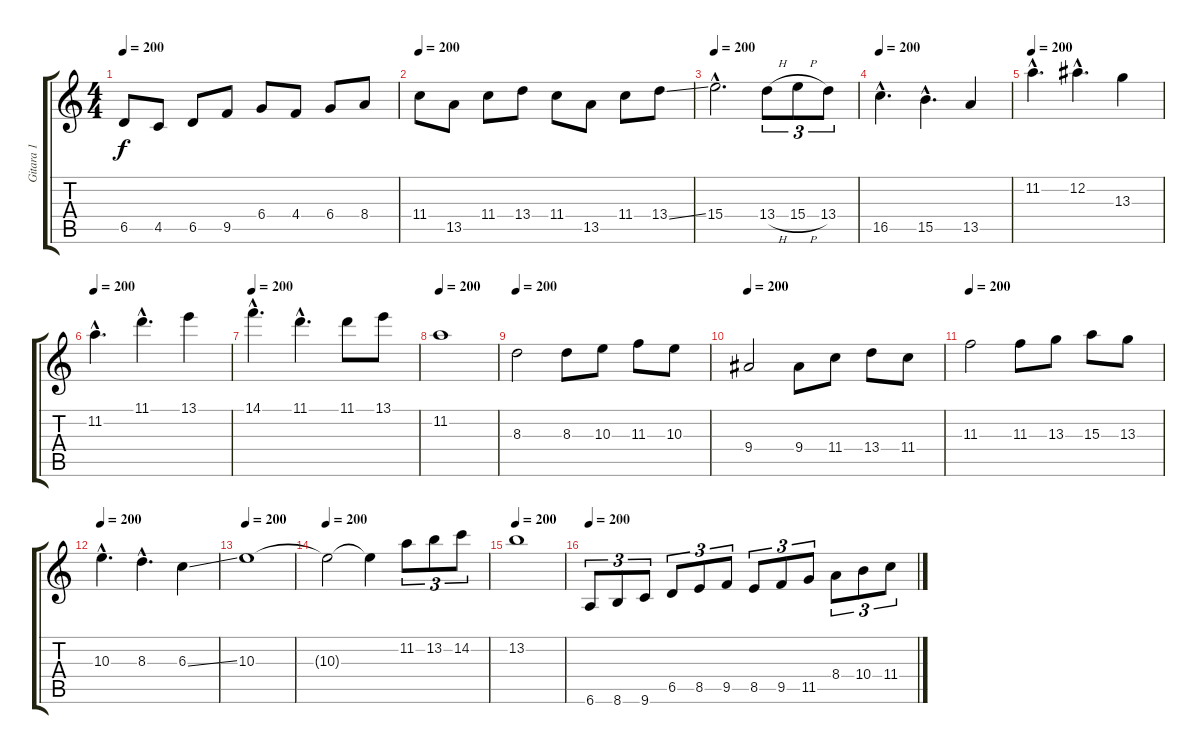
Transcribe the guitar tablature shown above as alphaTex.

\track ("Gitara 1" "Gitara 1") {instrument overdrivenguitar}
\staff {score tabs}
\tuning (Eb4 Bb3 Gb3 Db3 Ab2 Eb2) {hide}
\ts (4 4)
\tempo 200
\clef g2
\ks c
6.5.8{dy f} 4.5.8 6.5.8 9.5.8 6.4.8 4.4.8 6.4.8 8.4.8 |
\tempo 200
11.4.8 13.5.8 11.4.8 13.4.8 11.4.8 13.5.8 11.4.8 13.4{ss}.8 |
\tempo 200
15.4{hac}.2{d} 13.4{h}.8{tu (3 2)} 15.4{h}.8{tu (3 2)} 13.4.8{tu (3 2)} |
\tempo 200
16.5{hac}.4{d} 15.5{hac}.4{d} 13.5.4 |
\tempo 200
11.2{hac}.4{d} 12.2{hac}.4{d} 13.3.4 |
\tempo 200
11.2{hac}.4{d} 11.1{hac}.4{d} 13.1.4 |
\tempo 200
14.1{hac}.4{d} 11.1{hac}.4{d} 11.1.8 13.1.8 |
\tempo 200
11.2.1 |
\tempo 200
8.3.2 8.3.8 10.3.8 11.3.8 10.3.8 |
\tempo 200
9.4.2 9.4.8 11.4.8 13.4.8 11.4.8 |
\tempo 200
11.3.2 11.3.8 13.3.8 15.3.8 13.3.8 |
\tempo 200
10.3{hac}.4{d} 8.3{hac}.4{d} 6.3{ss}.4 |
\tempo 200
10.3.1 |
\tempo 200
10.3{t}.2 10.3{t}.4 11.2.8{tu (3 2)} 13.2.8{tu (3 2)} 14.2.8{tu (3 2)} |
\tempo 200
13.2.1 |
\tempo 200
6.6.8{tu (3 2)} 8.6.8{tu (3 2)} 9.6.8{tu (3 2)} 6.5.8{tu (3 2)} 8.5.8{tu (3 2)} 9.5.8{tu (3 2)} 8.5.8{tu (3 2)} 9.5.8{tu (3 2)} 11.5.8{tu (3 2)} 8.4.8{tu (3 2)} 10.4.8{tu (3 2)} 11.4.8{tu (3 2)}
